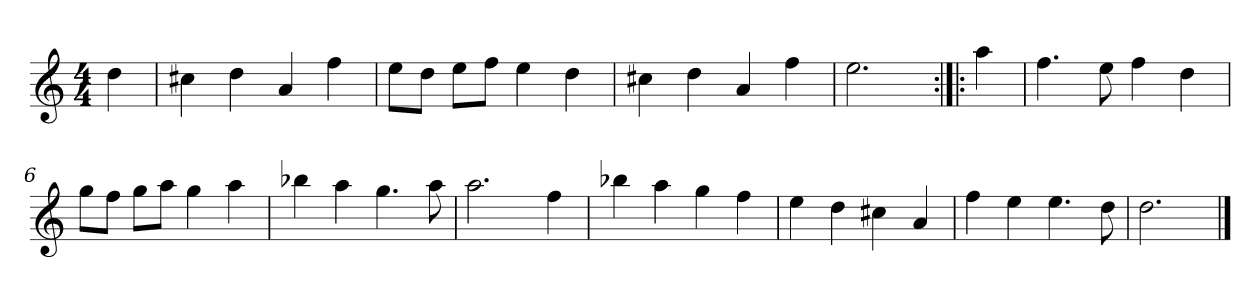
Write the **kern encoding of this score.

**kern
*part1
*staff1
*clefG2
*k[]
*D:dor
*M4/4
*MM120
=
4dd
=1
4cc#X
4dd
4a
4ff
=2
8ee\L
8dd\J
8ee\L
8ff\J
4ee
4dd
=3
4cc#X
4dd
4a
4ff
=4
2.ee
=:|!|:
4aa
=5
4.ff
8ee
4ff
4dd
=6
8gg\L
8ff\J
8gg\L
8aa\J
4gg
4aa
=7
4bb-X
4aa
4.gg
8aa
=8
2.aa
4ff
=9
4bb-X
4aa
4gg
4ff
=10
4ee
4dd
4cc#X
4a
=11
4ff
4ee
4.ee
8dd
=12
2.dd
==
*-
